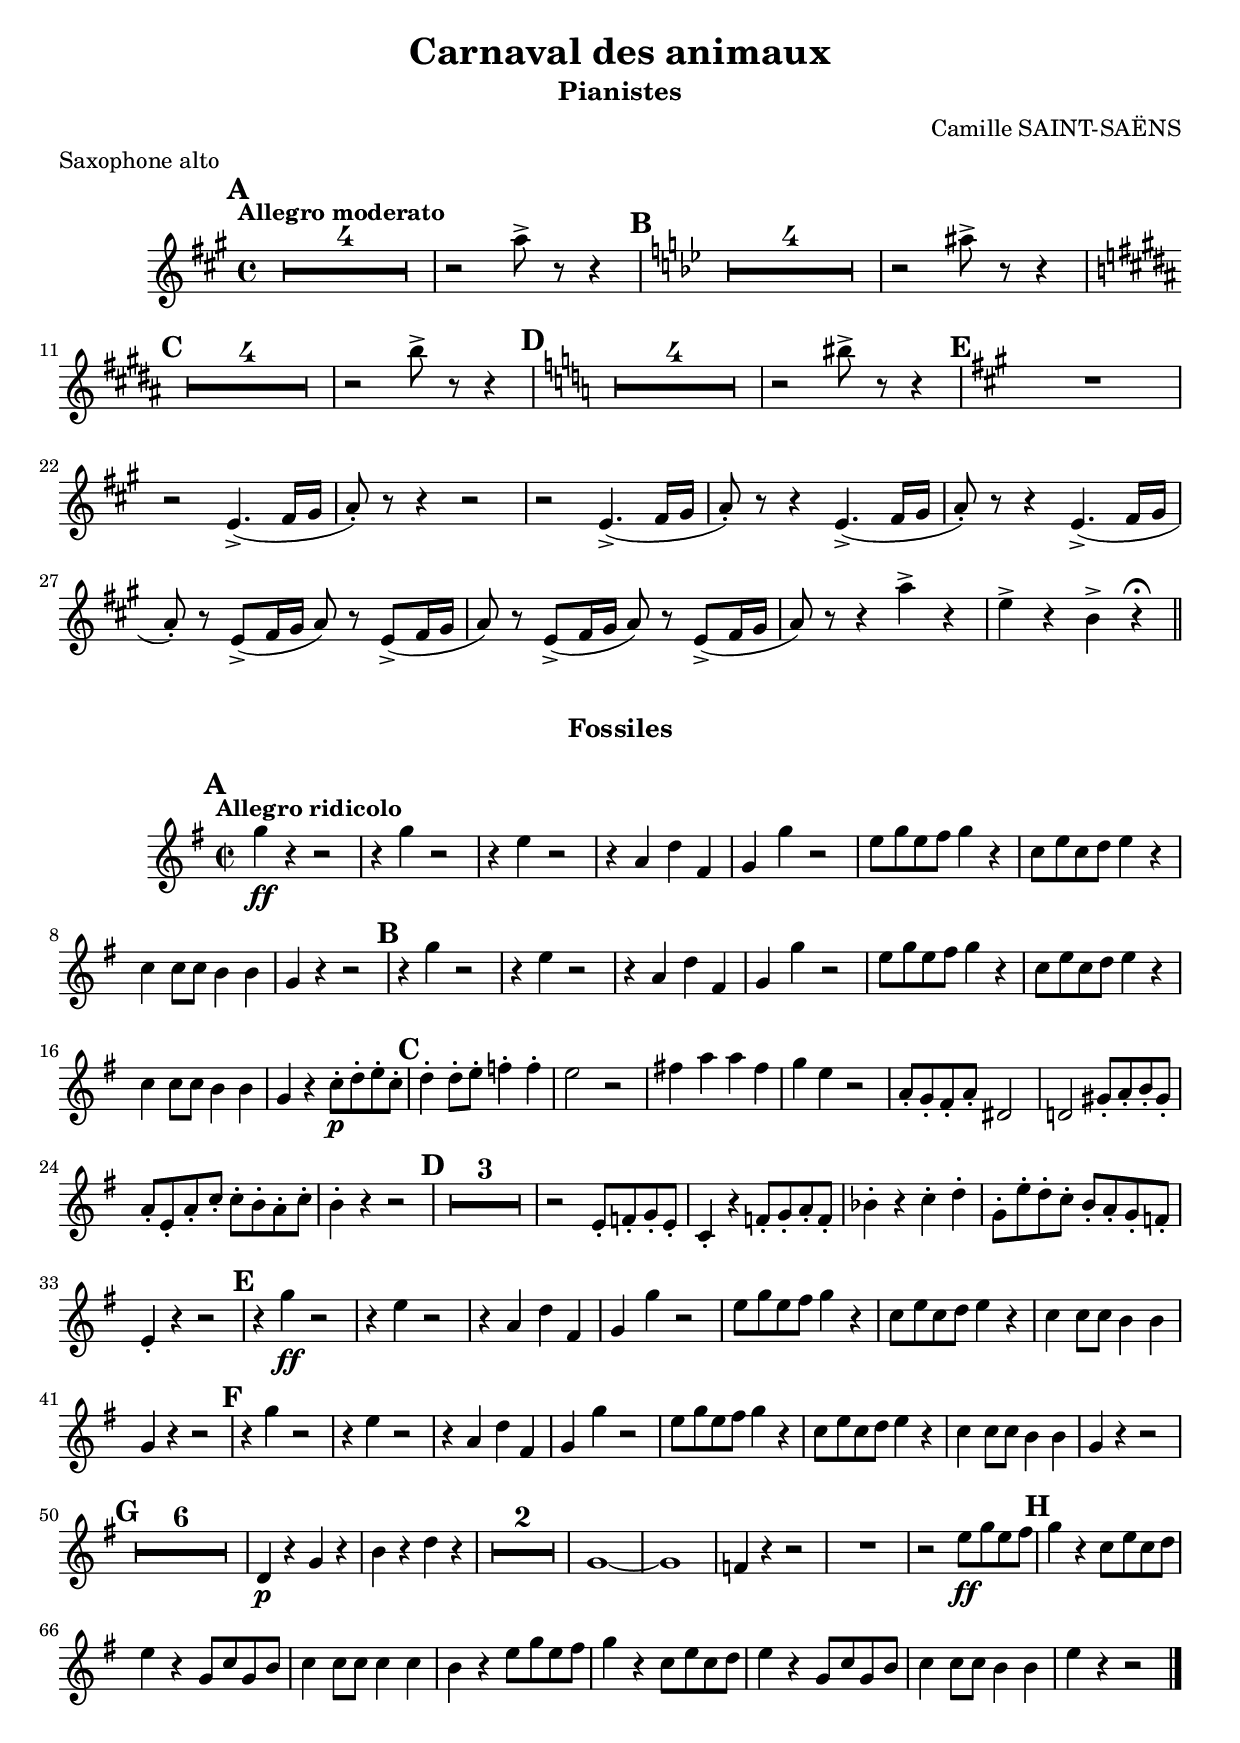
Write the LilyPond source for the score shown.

\version "2.13.12"
staffSaxPia =  \relative g' {
	\include "part_settings.ly"
         \set Staff.instrumentName = \markup{\center-column {"Saxophone" "alto"}}
          \set Staff.shortInstrumentName = "sax. a."
         \set Staff.midiInstrument = "alto sax"	
    \clef "treble" \key c \major \time 4/4 
        \tempo "Allegro moderato"  % 1
    R1*4
    r2 c8-> r8 r4
    \key des \major
    R1*4
    r2 cis8-> r8 r4
    \key d \major
    R1*4
    r2 d8-> r8 r4
    \key es \major
    R1*4
    r2 dis8-> r8 r4
    \key c \major
    R1
    r2 g,,4.->( a16 b
    c8-.) r r4 r2
    r2 g4.->( a16 b
    c8-.) r8 r4 g4.->( a16 b
    c8-.) r8 r4 g4.->( a16 b
    c8-.) r g->( a16 b c8) r g->( a16 b 
    c8) r g->( a16 b c8) r g->( a16 b   
    c8) r r4 c'4-> r4
    g-> r d-> r\fermata
    
         \bar "||"
    }

staffSaxFos =  \relative g' {
	\include "part_settings.ly"
         \set Staff.instrumentName = "Sax. alto"
          \set Staff.shortInstrumentName = "sax. a."
         \set Staff.midiInstrument = "alto sax"		
    \clef "treble" \key g \minor \time 2/2 
        \tempo "Allegro ridicolo"  % 1
    bes\ff r r2
    r4 bes4 r2
    r4 g4 r2
    r4 c, f a, 
    bes bes' r2
    g8 bes g a bes4 r
    es,8 g es f g4 r
    es4 es8 es d4 d
    bes4 r r2
    r4 bes'4 r2
    r4 g4 r2
    r4 c, f a, 
    bes bes' r2
    g8 bes g a bes4 r
    es,8 g es f g4 r
    es4 es8 es d4 d
    bes4 r es8-.\p f-. g-. es-.
    f4-. f8-. g-. aes4-. aes-.
    g2 r2
    a!4 c  c a
    bes g r2
    c,8-. bes-. a-. c-. fis,2
    f!2 b8-. c-. d-. b-.
    c8-. g-. c-. es-. es-. d-. c-. es-. 
    d4-. r r2
    
    R1*3
    r2 g,8-. aes-. bes-. g-.
    es4-. r aes8-. bes-. c-. aes-. 
    des4-. r es-. f-.
    bes,8-. g'-. f-. es-. d-. c-. bes-. aes-.
    g4-. r r2
    
    r4 bes'4\ff r2
    r4 g4 r2
    r4 c, f a, 
    bes bes' r2
    g8 bes g a bes4 r
    es,8 g es f g4 r
    es4 es8 es d4 d
    bes4 r r2
    r4 bes'4 r2
    r4 g4 r2
    r4 c, f a, 
    bes bes' r2
    g8 bes g a bes4 r
    es,8 g es f g4 r
    es4 es8 es d4 d
    bes4 r4 r2
    
    R1*6
    f4\p r bes r
    d r f r
    R1*2
    bes,1~
    bes
    aes4 r r2
    
    R1
    r2 g'8\ff bes g a
    bes4 r es,8 g es f
    g4 r bes,8 es bes d
    es4 es8 es es4 es
    d4 r g8 bes g a
    bes4 r es,8 g es f
    g4 r bes,8 es bes d
    es4 es8 es d4 d
    g4 r r2
   
    
    
       \bar "|."
    }

staffReperesPia =  \relative g' {
	\include "part_settings.ly"
      \time 4/4 
    \mark \default
    \skip1*5
    \mark \default
    \skip1*5
    \mark \default
    \skip1*5
    \mark \default
    \skip1*5
    \mark \default
    \skip1*10
    
         \bar "||"
    }

staffReperesFos =  \relative g' {
	\include "part_settings.ly"
      \time 2/2 
    \mark \default    
    \skip1*9
    \mark \default
    \skip1*8
    \mark \default
    \skip1*8
    
    \mark \default
    \skip1*8
    
    \mark \default
     \skip1*8
    \mark \default
    \skip1*8
    
    \mark \default
    \skip1*15
    \mark \default
    \skip1*8
    
    
    
       \bar "|."
    }



\score{
<<
\new Staff \with { \remove Instrument_name_engraver } \transpose c a {<< \staffSaxPia \staffReperesPia >>}
>>
\header{
  composer = "Camille SAINT-SAËNS"
  title = "Carnaval des animaux"
  subtitle = "Pianistes"
  piece = "Saxophone alto"
}
}

\score{
<<
\new Staff \with { \remove Instrument_name_engraver } \transpose c a {<< \staffSaxFos \staffReperesFos >>}
>>
\header{
  subtitle = "Fossiles"
}
}

\paper{
  print-all-headers=##t
  bookTitleMarkup = ##f
  #(set-paper-size "a4")	
  ragged-last-bottom =##f
  oddFooterMarkup = \markup {
	\fill-line {
  } 
  }
}
